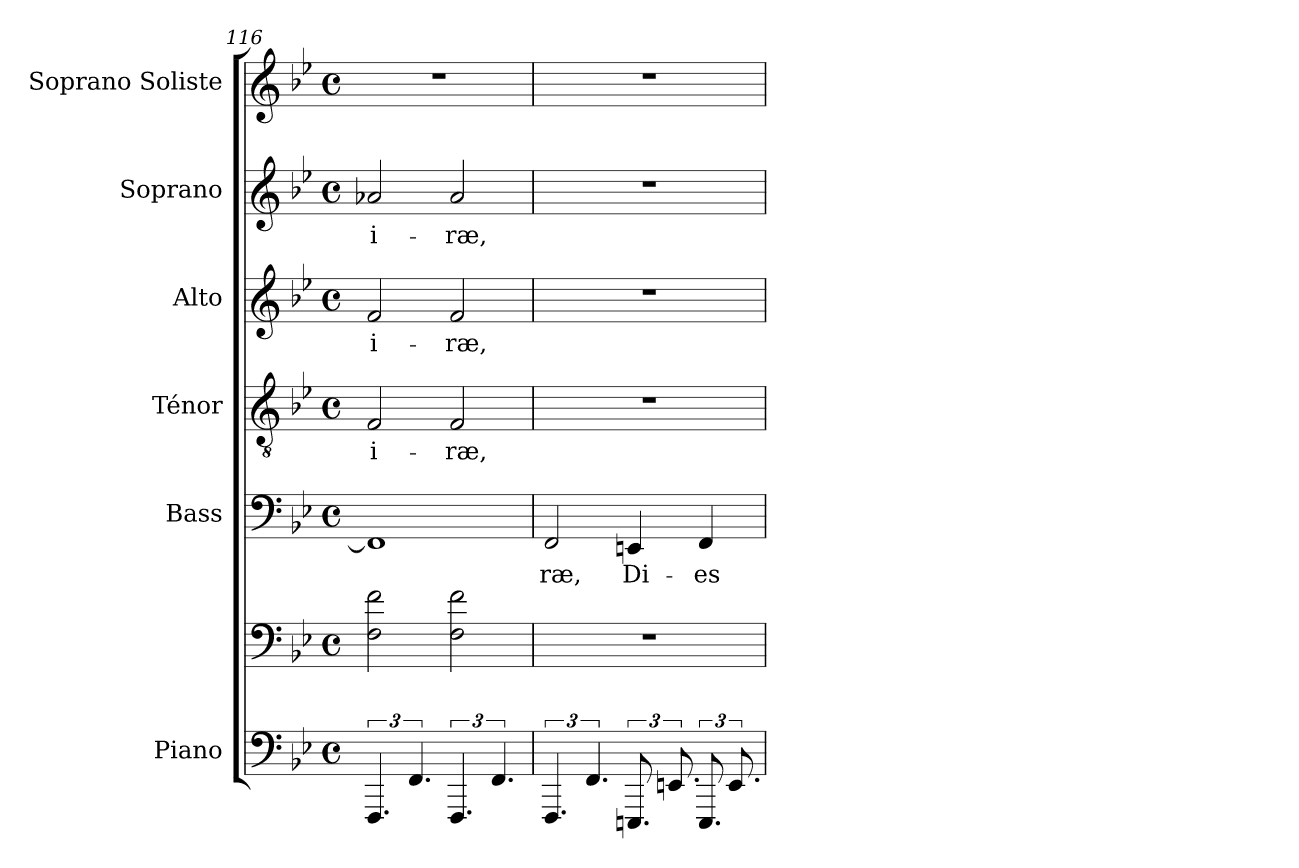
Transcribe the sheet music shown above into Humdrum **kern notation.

**kern	**kern	**kern	**text	**kern	**text	**kern	**text	**kern	**text	**kern
*part6	*part6	*part5	*part5	*part4	*part4	*part3	*part3	*part2	*part2	*part1
*staff7	*staff6	*staff5	*staff5	*staff4	*staff4	*staff3	*staff3	*staff2	*staff2	*staff1
*I"Piano	*	*I"Bass	*	*I"Ténor	*	*I"Alto	*	*I"Soprano	*	*I"Soprano Soliste
*I'Pno.	*	*I'B.	*	*I'T.	*	*I'A.	*	*I'S.	*	*
*clefF4	*clefF4	*clefF4	*	*clefGv2	*	*clefG2	*	*clefG2	*	*clefG2
*	*	*	*	*	*	*	*	*ITrd2c3	*	*
*k[b-e-]	*k[b-e-]	*k[b-e-]	*	*k[b-e-]	*	*k[b-e-]	*	*k[f#]	*	*k[b-e-]
*M4/4	*M4/4	*M4/4	*	*M4/4	*	*M4/4	*	*M4/4	*	*M4/4
*met(c)	*met(c)	*met(c)	*	*met(c)	*	*met(c)	*	*met(c)	*	*met(c)
=116	=116	=116	=116	=116	=116	=116	=116	=116	=116	=116
6.FFF/	2F\ 2f\	1FF]	.	2F/	i-	2f/	i-	2fni/	i-	1r
6.FF/	.	.	.	.	.	.	.	.	.	.
6.FFF/	2F\ 2f\	.	.	2F/	-ræ,	2f/	-ræ,	2fi/	-ræ,	.
6.FF/	.	.	.	.	.	.	.	.	.	.
=117	=117	=117	=117	=117	=117	=117	=117	=117	=117	=117
6.FFF/	1r	2FF/	-ræ,	1r	.	1r	.	1r	.	1r
6.FF/	.	.	.	.	.	.	.	.	.	.
12.EEEn/	.	4EEn/	Di-	.	.	.	.	.	.	.
12.EEn/	.	.	.	.	.	.	.	.	.	.
12.EEE/	.	4FF/	-es	.	.	.	.	.	.	.
12.EE/	.	.	.	.	.	.	.	.	.	.
=	=	=	=	=	=	=	=	=	=	=
*-	*-	*-	*-	*-	*-	*-	*-	*-	*-	*-
